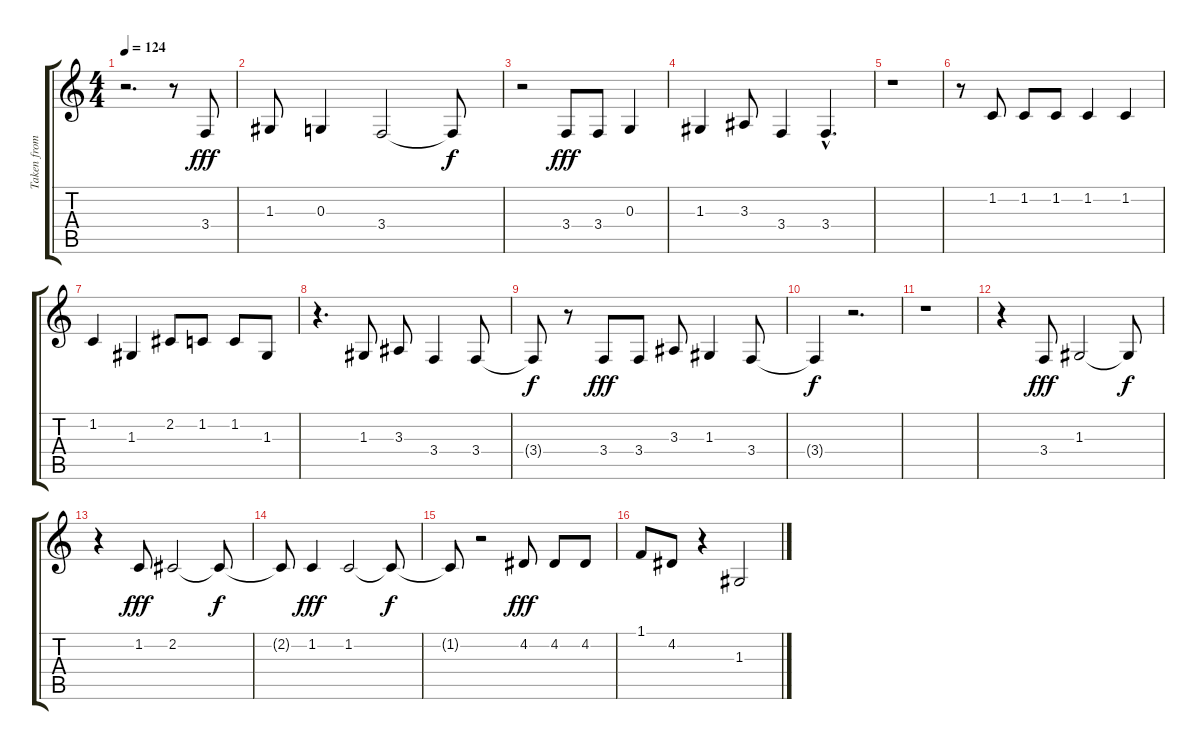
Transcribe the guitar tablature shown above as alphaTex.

\track ("Taken from the film" "Taken from") {instrument fx4atmosphere}
\staff {score tabs}
\tuning (E4 B3 G3 D3 A2 E2) {hide}
\ts (4 4)
\tempo 124
\clef g2
\ks c
r.2{d dy f} r.8 3.4.8{dy fff} |
1.3.8 0.3.4 3.4.2 3.4{t}.8{dy f} |
r.2 3.4.8{dy fff balance 8} 3.4.8 0.3.4 |
1.3.4 3.3.8 3.4.4 3.4{hac}.4{d} |
r.1 |
r.8 1.2.8 1.2.8 1.2.8 1.2.4 1.2.4 |
1.2.4 1.3.4 2.2.8 1.2.8 1.2.8 1.3.8 |
r.4{d} 1.3.8 3.3.8 3.4.4 3.4.8 |
3.4{t}.8{dy f} r.8 3.4.8{dy fff} 3.4.8 3.3.8 1.3.4 3.4.8 |
3.4{t}.4{dy f} r.2{d} |
r.1 |
r.4 3.4.8{dy fff} 1.3.2 1.3{t}.8{dy f} |
r.4 1.2.8{dy fff} 2.2.2 2.2{t}.8{dy f} |
2.2{t}.8 1.2.4{dy fff} 1.2.2 1.2{t}.8{dy f} |
1.2{t}.8 r.2 4.2.8{dy fff} 4.2.8 4.2.8 |
1.1.8 4.2.8 r.4 1.3.2{volume 10}
